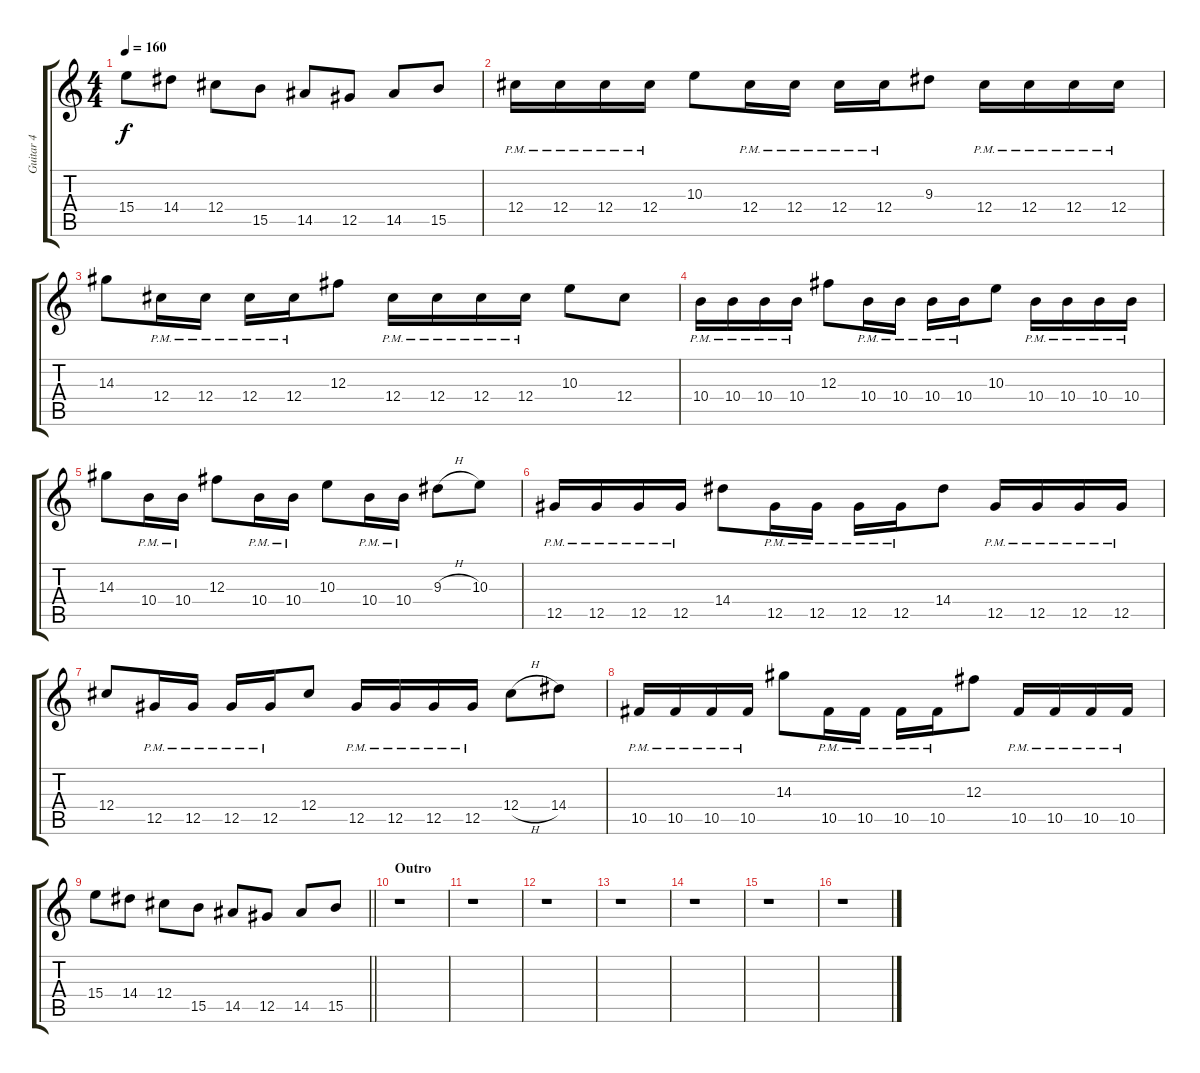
\track ("Guitar 4" "Guitar 4") {instrument distortionguitar}
\staff {score tabs}
\tuning (Eb4 Bb3 Gb3 Db3 Ab2 Db2) {hide}
\ts (4 4)
\tempo 160
\clef g2
\ks c
15.4.8{dy f} 14.4.8 12.4.8 15.5.8 14.5.8 12.5.8 14.5.8 15.5.8 |
12.4{pm}.16 12.4{pm}.16 12.4{pm}.16 12.4{pm}.16 10.3.8 12.4{pm}.16 12.4{pm}.16 12.4{pm}.16 12.4{pm}.16 9.3.8 12.4{pm}.16 12.4{pm}.16 12.4{pm}.16 12.4{pm}.16 |
14.3.8 12.4{pm}.16 12.4{pm}.16 12.4{pm}.16 12.4{pm}.16 12.3.8 12.4{pm}.16 12.4{pm}.16 12.4{pm}.16 12.4{pm}.16 10.3.8 12.4.8 |
10.4{pm}.16 10.4{pm}.16 10.4{pm}.16 10.4{pm}.16 12.3.8 10.4{pm}.16 10.4{pm}.16 10.4{pm}.16 10.4{pm}.16 10.3.8 10.4{pm}.16 10.4{pm}.16 10.4{pm}.16 10.4{pm}.16 |
14.3.8 10.4{pm}.16 10.4{pm}.16 12.3.8 10.4{pm}.16 10.4{pm}.16 10.3.8 10.4{pm}.16 10.4{pm}.16 9.3{h}.8 10.3.8 |
12.5{pm}.16 12.5{pm}.16 12.5{pm}.16 12.5{pm}.16 14.4.8 12.5{pm}.16 12.5{pm}.16 12.5{pm}.16 12.5{pm}.16 14.4.8 12.5{pm}.16 12.5{pm}.16 12.5{pm}.16 12.5{pm}.16 |
12.4.8 12.5{pm}.16 12.5{pm}.16 12.5{pm}.16 12.5{pm}.16 12.4.8 12.5{pm}.16 12.5{pm}.16 12.5{pm}.16 12.5{pm}.16 12.4{h}.8 14.4.8 |
10.5{pm}.16 10.5{pm}.16 10.5{pm}.16 10.5{pm}.16 14.3.8 10.5{pm}.16 10.5{pm}.16 10.5{pm}.16 10.5{pm}.16 12.3.8 10.5{pm}.16 10.5{pm}.16 10.5{pm}.16 10.5{pm}.16 |
\barLineRight lightlight
15.4.8 14.4.8 12.4.8 15.5.8 14.5.8 12.5.8 14.5.8 15.5.8 |
\section ("" "Outro")
r.1 |
r.1 |
r.1 |
r.1 |
r.1 |
r.1 |
r.1
